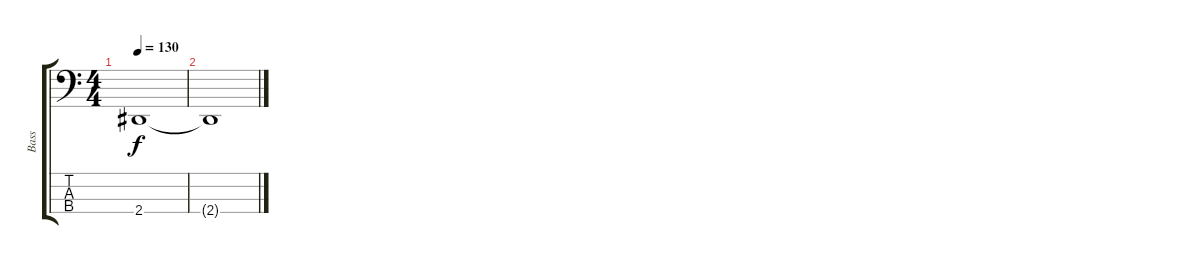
\track ("Bass" "Bass") {instrument electricbassfinger}
\staff {score tabs}
\tuning (Gb2 Db2 Ab1 Db1) {hide}
\ts (4 4)
\tempo 130
\clef f4
\ks c
2.4{t}.1{dy f} |
2.4{t}.1
